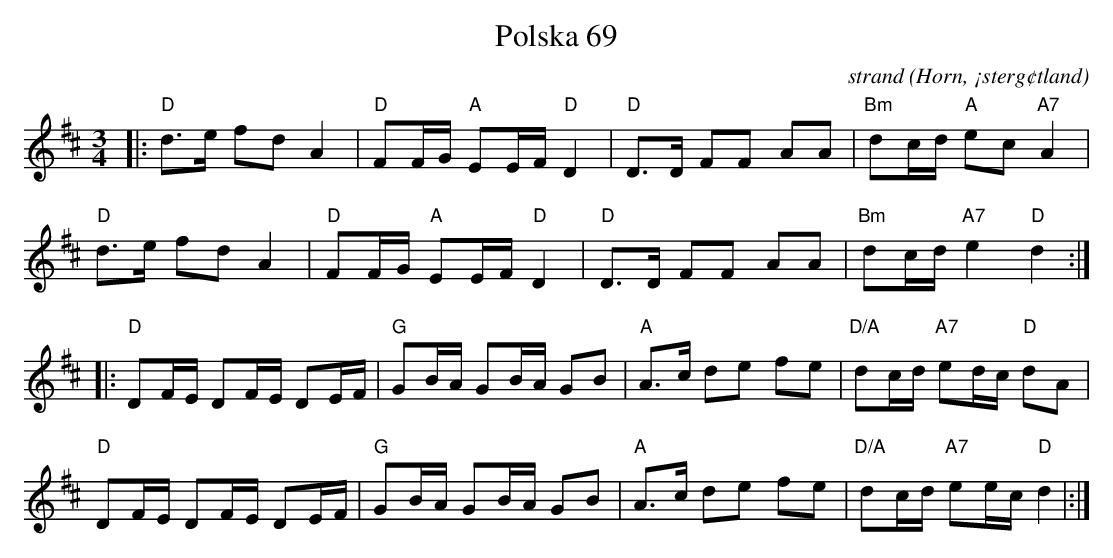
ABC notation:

X:1
T:Polska 69
C: strand
O:Horn, ¡sterg¢tland
M:3/4
L:1/8
K:D
V:1
|:"D"d>e fd A2|"D"FF/G/"A" EE/F/ "D"D2|"D"D>D FF AA|"Bm"dc/d/ "A"ec "A7" A2|
"D"d>e fd A2|"D"FF/G/"A" EE/F/ "D"D2|"D"D>D FF AA|"Bm"dc/d/ "A7"e2 "D" d2:|
|:"D"DF/E/ DF/E/ DE/F/|"G"GB/A/ GB/A/ GB|"A"A>c de fe|"D/A"dc/d/ "A7"ed/c/ "D"dA|
"D"DF/E/ DF/E/ DE/F/|"G"GB/A/ GB/A/ GB|"A"A>c de fe|"D/A"dc/d/ "A7"ee/c/ "D" d2|:|]
